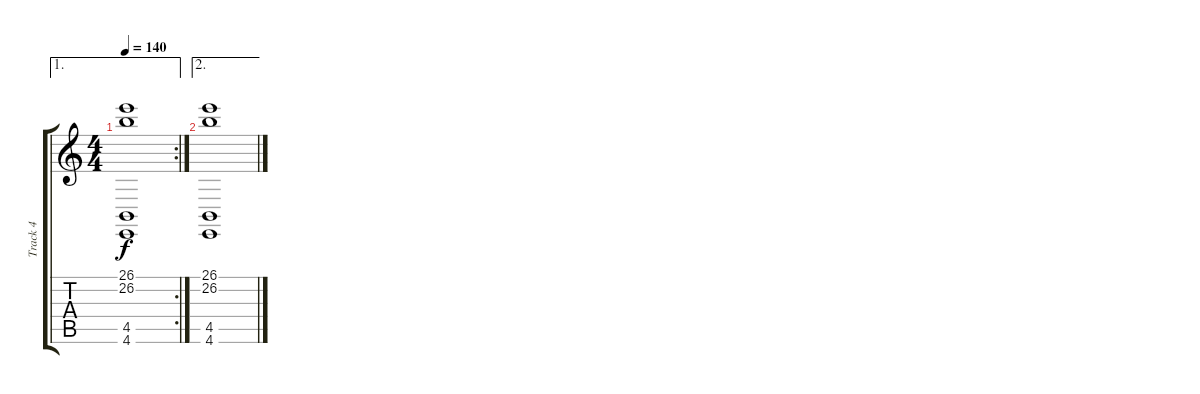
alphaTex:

\track ("Track 4" "Track 4") {instrument stringensemble1}
\staff {score tabs}
\tuning (D4 A3 F3 C3 G2 C2) {hide}
\ae 1
\rc 2
\ts (4 4)
\tempo 140
\clef g2
\ks c
(26.1{t} 26.2{t} 4.5{t} 4.6{t}).1{dy f} |
\ae 2
(26.1 26.2 4.5 4.6).1
